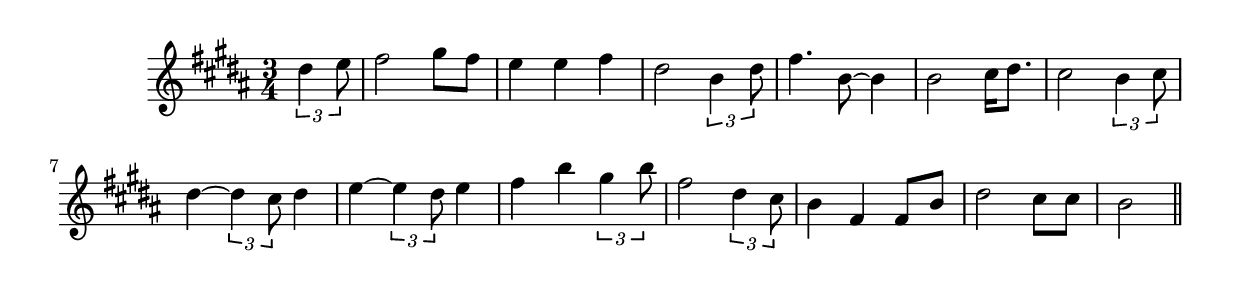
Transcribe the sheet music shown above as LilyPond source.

\version "2.19.49"
%{\header {
  title = "The Wild Moor (Missouri)"
  composer = "anonymous"
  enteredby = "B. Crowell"
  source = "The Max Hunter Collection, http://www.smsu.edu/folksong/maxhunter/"
}%}
\score{{\key b \major
\time 3/4
%{\tempo 4=90
%}\relative dis'' {
  \partial 4
  \tuplet 3/2 {dis4 e8} | fis2 gis8 fis | e4 e fis | dis2 \tuplet 3/2 {b4 dis8} |
  fis4. b,8~ b4 | b2 cis16 dis8. | cis2 \tuplet 3/2 {b4 cis8} | dis4~ \tuplet 3/2 {dis4 cis8} dis4 |
  e4~ \tuplet 3/2 {e4 dis8} e4 | fis4 b \tuplet 3/2 {gis4 b8} | fis2 \tuplet 3/2 {dis4 cis8} | b4 fis fis8 b |
  dis2 cis8 cis | b2
  \bar "||"
}

}}